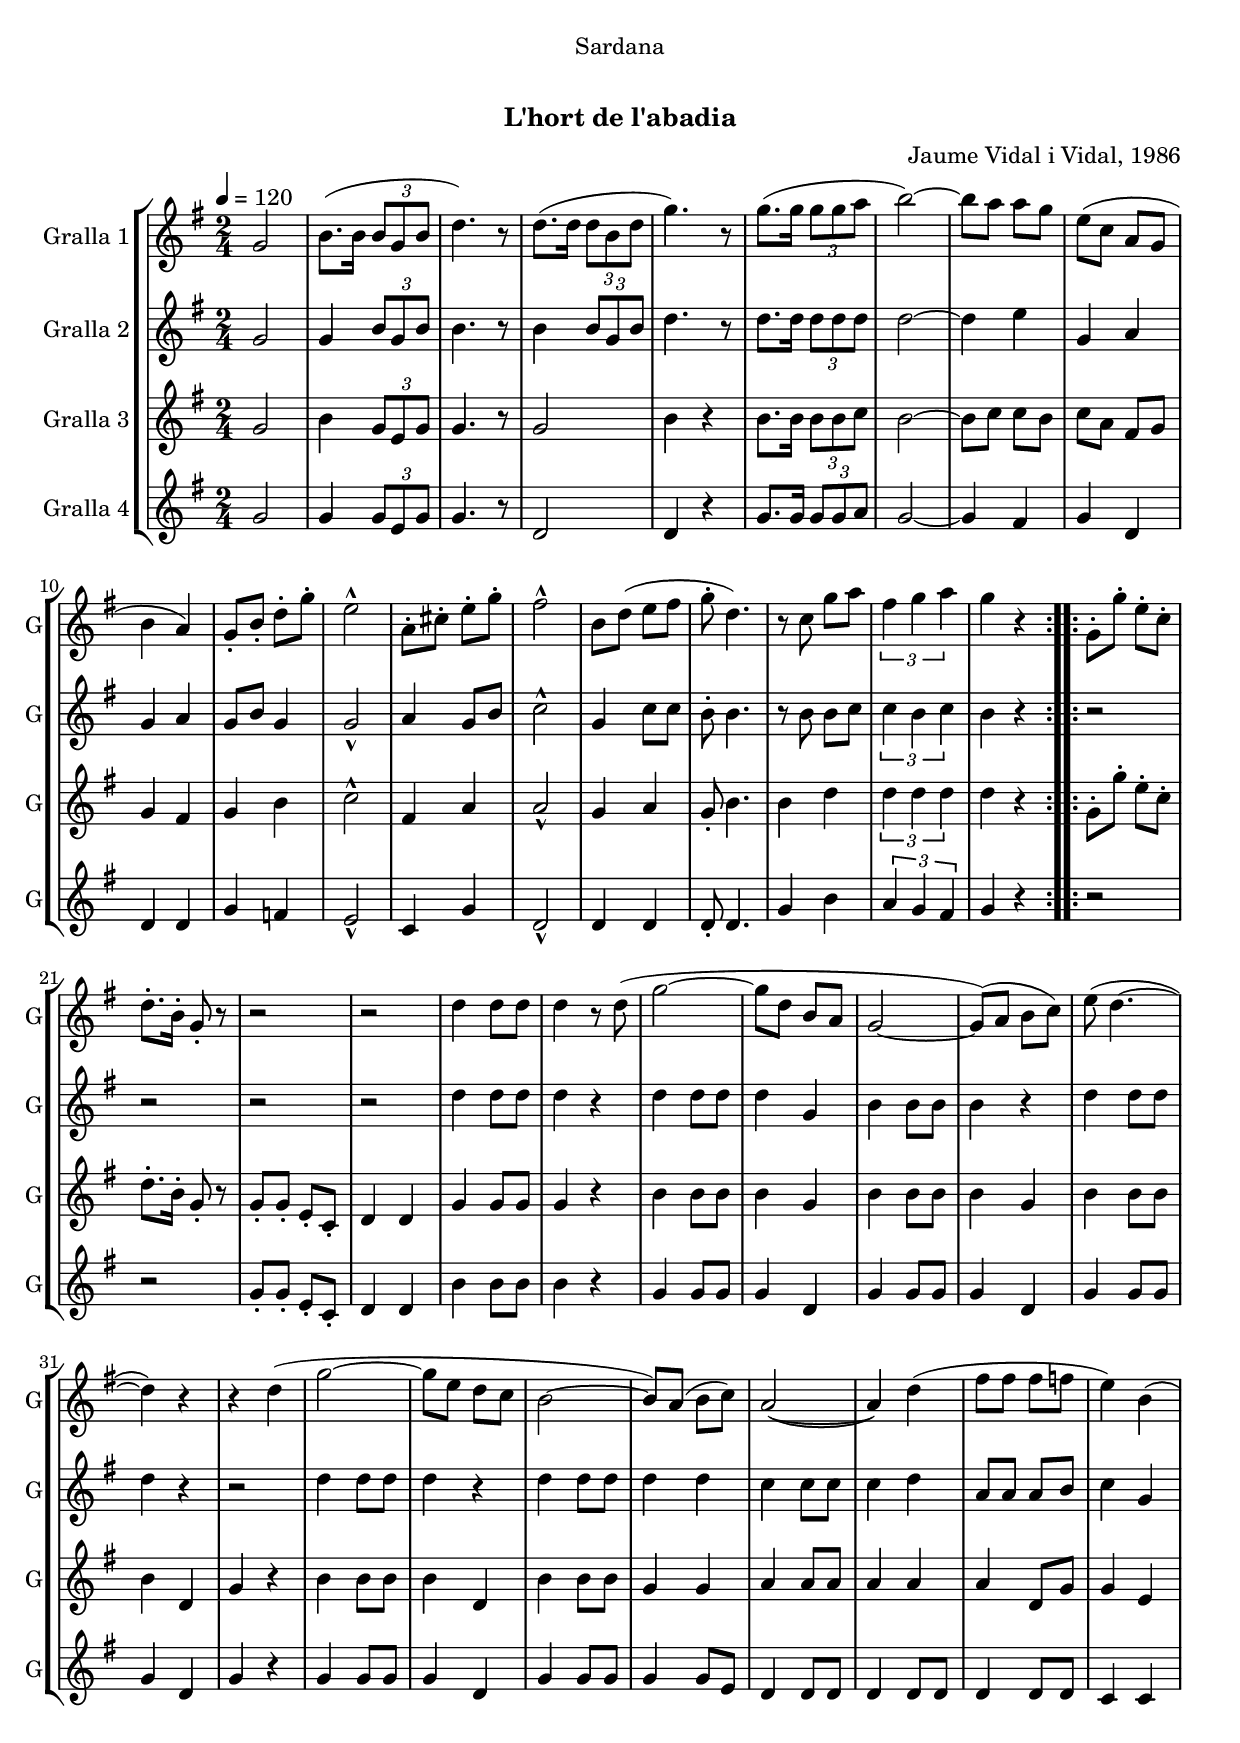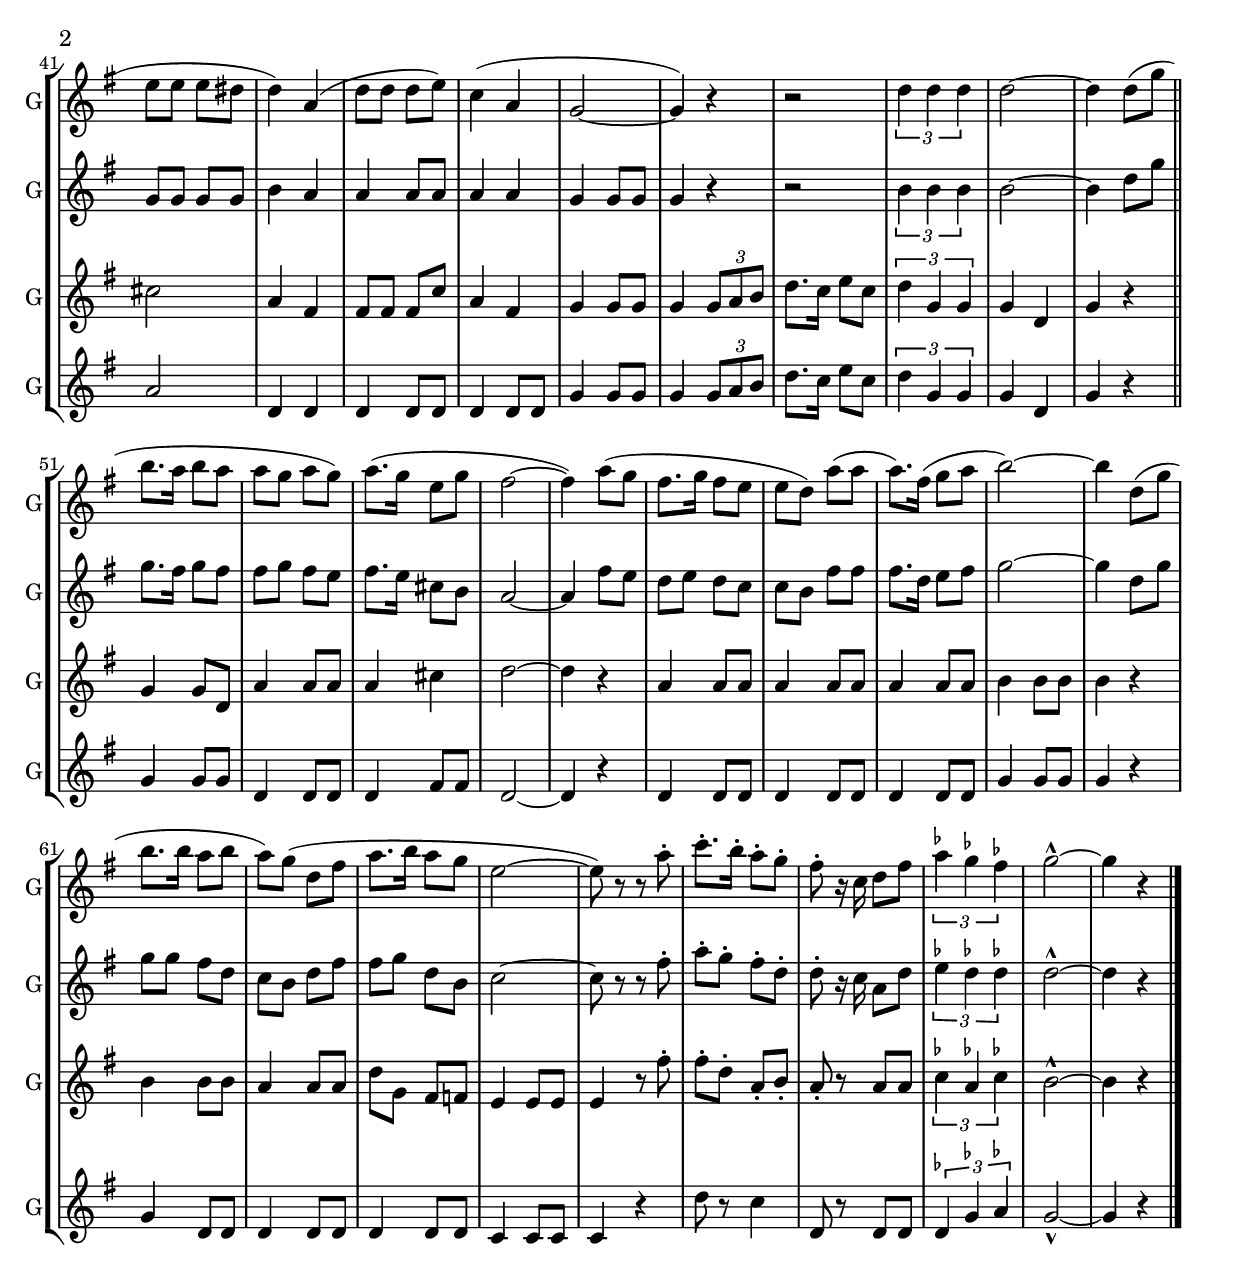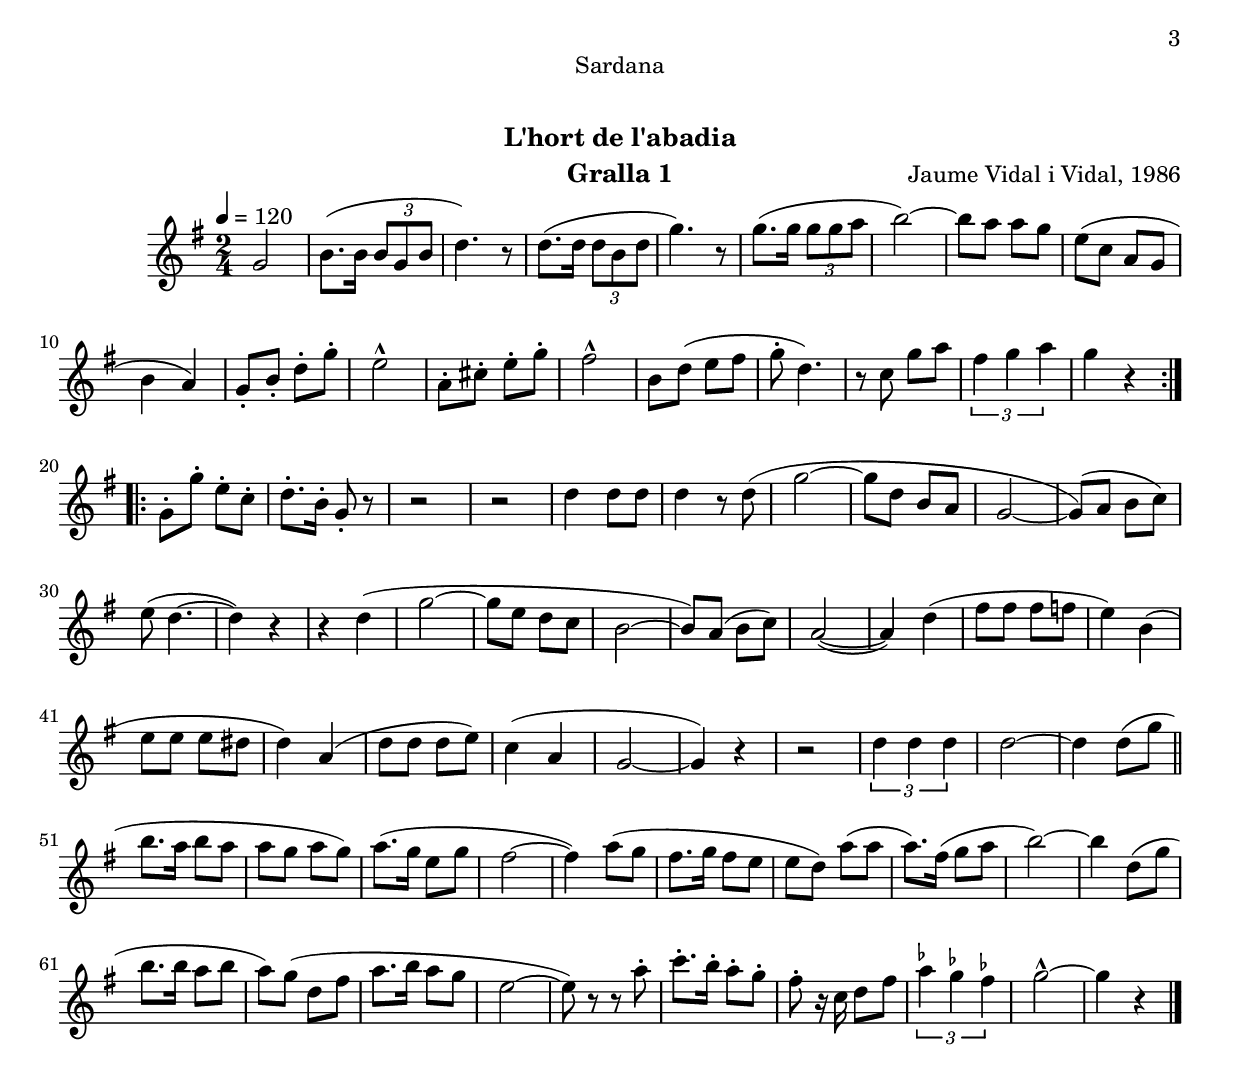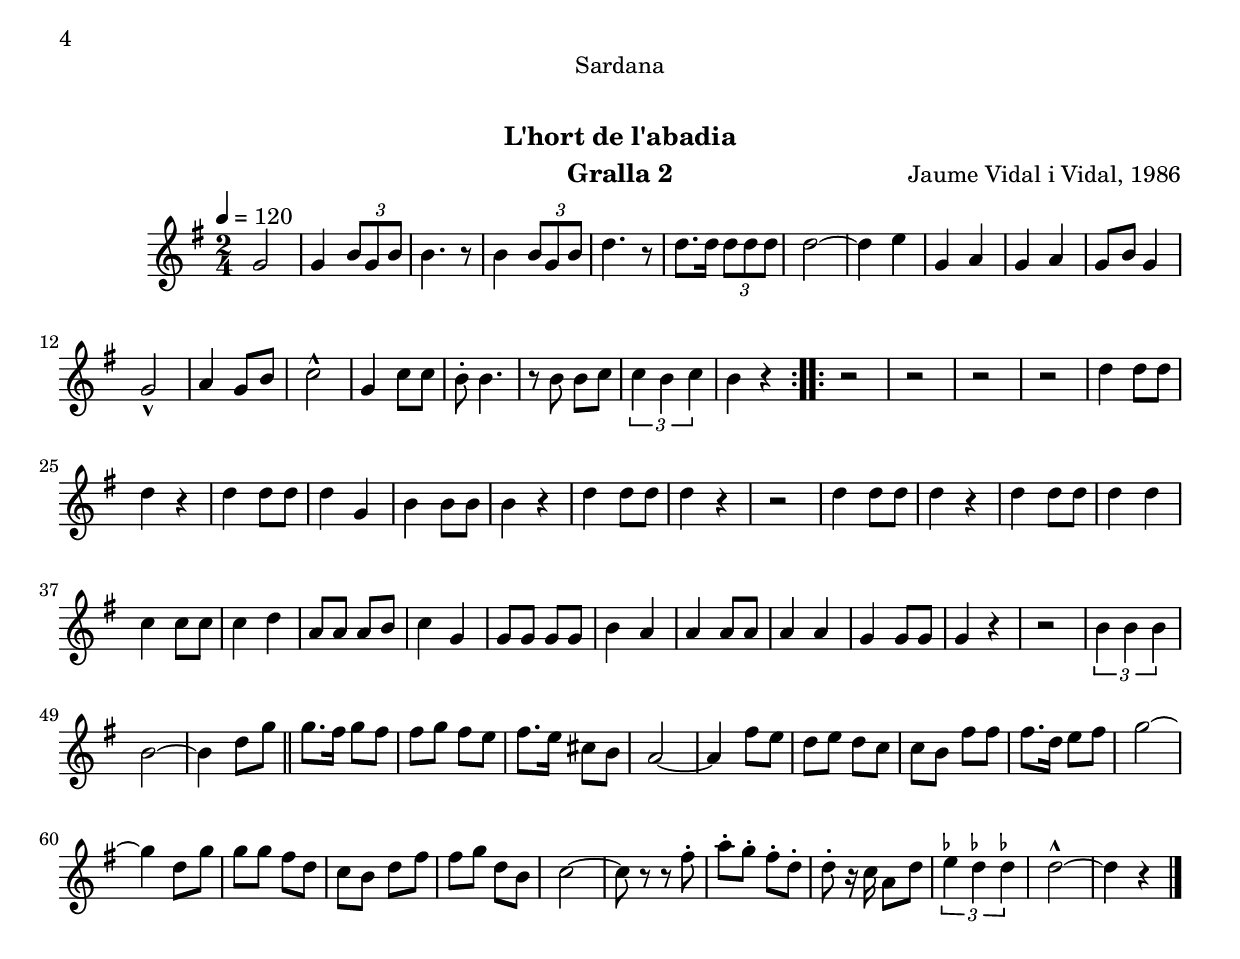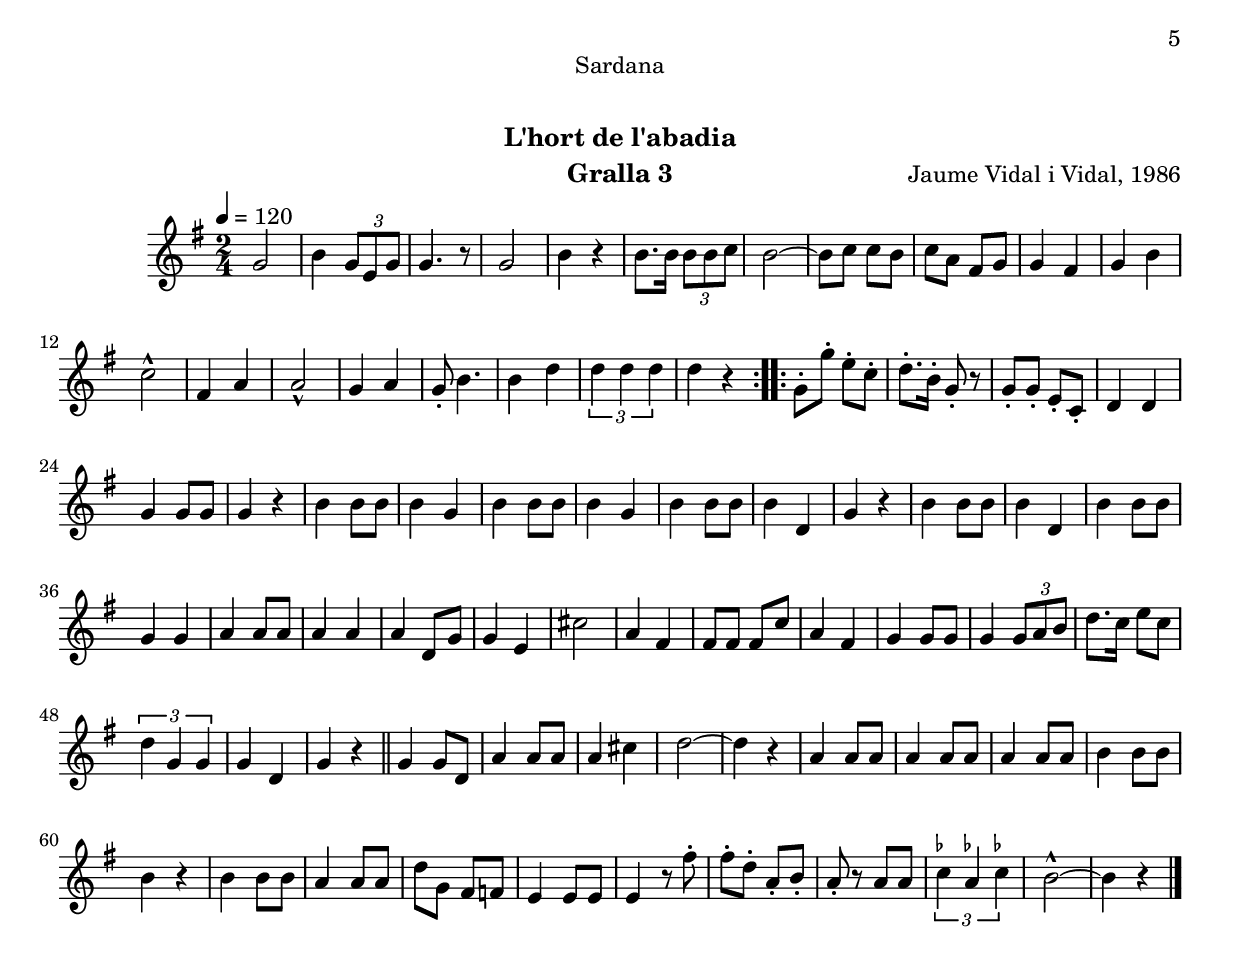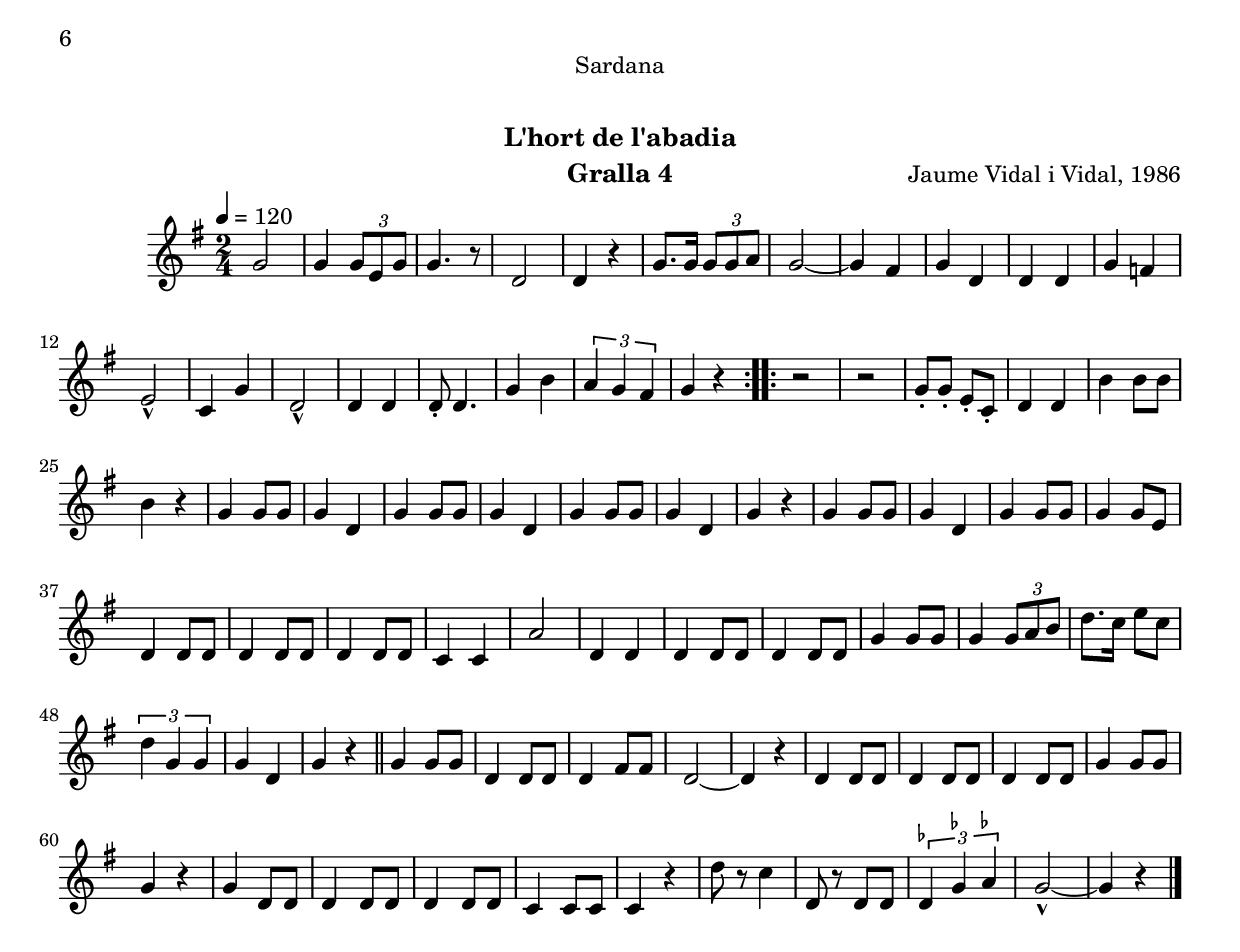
\version "2.22.1"

\header {
  dedication="Sardana"
  title="  "
  subtitle="L'hort de l'abadia"
  subsubtitle=""
  poet=""
  meter=""
  piece=""
  composer="Jaume Vidal i Vidal, 1986"
  arranger=""
  opus=""
  instrument=""
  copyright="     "
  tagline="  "
}

liniaroAa =
\relative g'
{
  \tempo 4=120
  \clef treble
  \key g \major
  \time 2/4
  \repeat volta 2 { g2  |
  b8. ( b16 \times 2/3 { b8 g b }  |
  d4. ) r8  |
  d8. ( d16 \times 2/3 { d8 b d }  |
  %05
  g4. ) r8  |
  g8. ( g16 \times 2/3 { g8 g a }  |
  b2 ~ )  |
  b8 a a g  |
  e8 ( c a g  |
  %10
  b4 a )  |
  g8-. b-. d-. g-.  |
  e2-^  |
  a,8-. cis-. e-. g-.  |
  fis2-^  |
  %15
  b,8 d ( e fis  |
  g8-. d4. )  |
  r8 c g' a  |
  \times 2/3 { fis4 g a }  |
  g4 r  | }
  %20
  \repeat volta 2 { g,8-. g'-. e-. c-.  |
  d8.-. b16-. g8-. r  |
  r2  |
  r2  |
  d'4 d8 d  |
  %25
  d4 r8 d (  |
  g2 ~  |
  g8 d b a  |
  g2 ~  |
  g8 ) ( a b c )  |
  %30
  e8 ( d4. ~  |
  d4 ) r  |
  r4 d (  |
  g2 ~  |
  g8 e d c  |
  %35
  b2 ~  |
  b8 ) a ( b c )  |
  a2 ~ (  |
  a4 ) d (  |
  fis8 fis fis f  |
  %40
  e4 ) b (  |
  e8 e e dis  |
  d4 ) a (  |
  d8 d d e )  |
  c4 ( a  |
  %45
  g2 ~  |
  g4 ) r  |
  r2  |
  \times 2/3 { d'4 d d }  |
  d2 ~  |
  %50
  d4 d8 ( g  \bar "||"
  b8. a16 b8 a  |
  a8 g a g )  |
  a8. ( g16 e8 g  |
  fis2 ~  |
  %55
  fis4 ) a8 ( g  |
  fis8. g16 fis8 e  |
  e8 d ) a' ( a  |
  a8. ) fis16 ( g8 a  |
  b2 ~ )  |
  %60
  b4 d,8 ( g  |
  b8. b16 a8 b  |
  a8 ) g ( d fis  |
  a8. b16 a8 g  |
  e2 ~  |
  %65
  e8 ) r r a-.  |
  c8.-. b16-. a8-. g-.  |
  fis8-. r16 c d8 fis  |
  \times 2/3 { a4^\markup{\teeny \flat} g^\markup{\teeny \flat} fis^\markup{\teeny \flat} }  |
  g2-^ ~  |
  %70
  g4 r  \bar "|."
  }
}

liniaroAb =
\relative g'
{
  \tempo 4=120
  \clef treble
  \key g \major
  \time 2/4
  \repeat volta 2 { g2  |
  g4 \times 2/3 { b8 g b }  |
  b4. r8  |
  b4 \times 2/3 { b8 g b }  |
  %05
  d4. r8  |
  d8. d16 \times 2/3 { d8 d d }  |
  d2 ~  |
  d4 e  |
  g,4 a  |
  %10
  g4 a  |
  g8 b g4  |
  g2-^  |
  a4 g8 b  |
  c2-^  |
  %15
  g4 c8 c  |
  b8-. b4.  |
  r8 b b c  |
  \times 2/3 { c4 b c }  |
  b4 r  | }
  %20
  \repeat volta 2 { r2  |
  r2  |
  r2  |
  r2  |
  d4 d8 d  |
  %25
  d4 r  |
  d4 d8 d  |
  d4 g,  |
  b4 b8 b  |
  b4 r  |
  %30
  d4 d8 d  |
  d4 r  |
  r2  |
  d4 d8 d  |
  d4 r  |
  %35
  d4 d8 d  |
  d4 d  |
  c4 c8 c  |
  c4 d  |
  a8 a a b  |
  %40
  c4 g  |
  g8 g g g  |
  b4 a  |
  a4 a8 a  |
  a4 a  |
  %45
  g4 g8 g  |
  g4 r  |
  r2  |
  \times 2/3 { b4 b b }  |
  b2 ~  |
  %50
  b4 d8 g  \bar "||"
  g8. fis16 g8 fis  |
  fis8 g fis e  |
  fis8. e16 cis8 b  |
  a2 ~  |
  %55
  a4 fis'8 e  |
  d8 e d c  |
  c8 b fis' fis  |
  fis8. d16 e8 fis  |
  g2 ~  |
  %60
  g4 d8 g  |
  g8 g fis d  |
  c8 b d fis  |
  fis8 g d b  |
  c2 ~  |
  %65
  c8 r r fis-.  |
  a8-. g-. fis-. d-.  |
  d8-. r16 c a8 d  |
  \times 2/3 { e4^\markup{\teeny \flat} d^\markup{\teeny \flat} d^\markup{\teeny \flat} }  |
  d2-^ ~  |
  %70
  d4 r  \bar "|."
  }
}

liniaroAc =
\relative g'
{
  \tempo 4=120
  \clef treble
  \key g \major
  \time 2/4
  \repeat volta 2 { g2  |
  b4 \times 2/3 { g8 e g }  |
  g4. r8  |
  g2  |
  %05
  b4 r  |
  b8. b16 \times 2/3 { b8 b c }  |
  b2 ~  |
  b8 c c b  |
  c8 a fis g  |
  %10
  g4 fis  |
  g4 b  |
  c2-^  |
  fis,4 a  |
  a2-^  |
  %15
  g4 a  |
  g8-. b4.  |
  b4 d  |
  \times 2/3 { d4 d d }  |
  d4 r  | }
  %20
  \repeat volta 2 { g,8-. g'-. e-. c-.  |
  d8.-. b16-. g8-. r  |
  g8-. g-. e-. c-.  |
  d4 d  |
  g4 g8 g  |
  %25
  g4 r  |
  b4 b8 b  |
  b4 g  |
  b4 b8 b  |
  b4 g  |
  %30
  b4 b8 b  |
  b4 d,  |
  g4 r  |
  b4 b8 b  |
  b4 d,  |
  %35
  b'4 b8 b  |
  g4 g  |
  a4 a8 a  |
  a4 a  |
  a4 d,8 g  |
  %40
  g4 e  |
  cis'2  |
  a4 fis  |
  fis8 fis fis c'  |
  a4 fis  |
  %45
  g4 g8 g  |
  g4 \times 2/3 { g8 a b }  |
  d8. c16 e8 c  |
  \times 2/3 { d4 g, g }  |
  g4 d  |
  %50
  g4 r  \bar "||"
  g4 g8 d  |
  a'4 a8 a  |
  a4 cis  |
  d2 ~  |
  %55
  d4 r  |
  a4 a8 a  |
  a4 a8 a  |
  a4 a8 a  |
  b4 b8 b  |
  %60
  b4 r  |
  b4 b8 b  |
  a4 a8 a  |
  d8 g, fis f  |
  e4 e8 e  |
  %65
  e4 r8 fis'-.  |
  fis8-. d-. a-. b-.  |
  a8-. r a a  |
  \times 2/3 { c4^\markup{\teeny \flat} a^\markup{\teeny \flat} c^\markup{\teeny \flat} }  |
  b2-^ ~  |
  %70
  b4 r  \bar "|."
  }
}

liniaroAd =
\relative g'
{
  \tempo 4=120
  \clef treble
  \key g \major
  \time 2/4
  \repeat volta 2 { g2  |
  g4 \times 2/3 { g8 e g }  |
  g4. r8  |
  d2  |
  %05
  d4 r  |
  g8. g16 \times 2/3 { g8 g a }  |
  g2 ~  |
  g4 fis  |
  g4 d  |
  %10
  d4 d  |
  g4 f  |
  e2-^  |
  c4 g'  |
  d2-^  |
  %15
  d4 d  |
  d8-. d4.  |
  g4 b  |
  \times 2/3 { a4 g fis }  |
  g4 r  | }
  %20
  \repeat volta 2 { r2  |
  r2  |
  g8-. g-. e-. c-.  |
  d4 d  |
  b'4 b8 b  |
  %25
  b4 r  |
  g4 g8 g  |
  g4 d  |
  g4 g8 g  |
  g4 d  |
  %30
  g4 g8 g  |
  g4 d  |
  g4 r  |
  g4 g8 g  |
  g4 d  |
  %35
  g4 g8 g  |
  g4 g8 e  |
  d4 d8 d  |
  d4 d8 d  |
  d4 d8 d  |
  %40
  c4 c  |
  a'2  |
  d,4 d  |
  d4 d8 d  |
  d4 d8 d  |
  %45
  g4 g8 g  |
  g4 \times 2/3 { g8 a b }  |
  d8. c16 e8 c  |
  \times 2/3 { d4 g, g }  |
  g4 d  |
  %50
  g4 r  \bar "||"
  g4 g8 g  |
  d4 d8 d  |
  d4 fis8 fis  |
  d2 ~  |
  %55
  d4 r  |
  d4 d8 d  |
  d4 d8 d  |
  d4 d8 d  |
  g4 g8 g  |
  %60
  g4 r  |
  g4 d8 d  |
  d4 d8 d  |
  d4 d8 d  |
  c4 c8 c  |
  %65
  c4 r  |
  d'8 r c4  |
  d,8 r d d  |
  \times 2/3 { d4^\markup{\teeny \flat} g^\markup{\teeny \flat} a^\markup{\teeny \flat} }  |
  g2-^ ~  |
  %70
  g4 r  \bar "|."
  }
}

\bookpart {
  \score {
    \new StaffGroup {
      \override Score.RehearsalMark #'self-alignment-X = #LEFT
      <<
        \new Staff \with {instrumentName = #"Gralla 1" shortInstrumentName = #"G"} \liniaroAa
        \new Staff \with {instrumentName = #"Gralla 2" shortInstrumentName = #"G"} \liniaroAb
        \new Staff \with {instrumentName = #"Gralla 3" shortInstrumentName = #"G"} \liniaroAc
        \new Staff \with {instrumentName = #"Gralla 4" shortInstrumentName = #"G"} \liniaroAd
      >>
    }
    \layout {}
  }
  \score { \unfoldRepeats
    \new StaffGroup {
      \override Score.RehearsalMark #'self-alignment-X = #LEFT
      <<
        \new Staff \with {instrumentName = #"Gralla 1" shortInstrumentName = #"G"} \liniaroAa
        \new Staff \with {instrumentName = #"Gralla 2" shortInstrumentName = #"G"} \liniaroAb
        \new Staff \with {instrumentName = #"Gralla 3" shortInstrumentName = #"G"} \liniaroAc
        \new Staff \with {instrumentName = #"Gralla 4" shortInstrumentName = #"G"} \liniaroAd
      >>
    }
    \midi {
      \set Staff.midiInstrument = "oboe"
      \set DrumStaff.midiInstrument = "drums"
    }
  }
}

\bookpart {
  \header {instrument="Gralla 1"}
  \score {
    \new StaffGroup {
      \override Score.RehearsalMark #'self-alignment-X = #LEFT
      <<
        \new Staff \liniaroAa
      >>
    }
    \layout {}
  }
  \score { \unfoldRepeats
    \new StaffGroup {
      \override Score.RehearsalMark #'self-alignment-X = #LEFT
      <<
        \new Staff \liniaroAa
      >>
    }
    \midi {
      \set Staff.midiInstrument = "oboe"
      \set DrumStaff.midiInstrument = "drums"
    }
  }
}

\bookpart {
  \header {instrument="Gralla 2"}
  \score {
    \new StaffGroup {
      \override Score.RehearsalMark #'self-alignment-X = #LEFT
      <<
        \new Staff \liniaroAb
      >>
    }
    \layout {}
  }
  \score { \unfoldRepeats
    \new StaffGroup {
      \override Score.RehearsalMark #'self-alignment-X = #LEFT
      <<
        \new Staff \liniaroAb
      >>
    }
    \midi {
      \set Staff.midiInstrument = "oboe"
      \set DrumStaff.midiInstrument = "drums"
    }
  }
}

\bookpart {
  \header {instrument="Gralla 3"}
  \score {
    \new StaffGroup {
      \override Score.RehearsalMark #'self-alignment-X = #LEFT
      <<
        \new Staff \liniaroAc
      >>
    }
    \layout {}
  }
  \score { \unfoldRepeats
    \new StaffGroup {
      \override Score.RehearsalMark #'self-alignment-X = #LEFT
      <<
        \new Staff \liniaroAc
      >>
    }
    \midi {
      \set Staff.midiInstrument = "oboe"
      \set DrumStaff.midiInstrument = "drums"
    }
  }
}

\bookpart {
  \header {instrument="Gralla 4"}
  \score {
    \new StaffGroup {
      \override Score.RehearsalMark #'self-alignment-X = #LEFT
      <<
        \new Staff \liniaroAd
      >>
    }
    \layout {}
  }
  \score { \unfoldRepeats
    \new StaffGroup {
      \override Score.RehearsalMark #'self-alignment-X = #LEFT
      <<
        \new Staff \liniaroAd
      >>
    }
    \midi {
      \set Staff.midiInstrument = "oboe"
      \set DrumStaff.midiInstrument = "drums"
    }
  }
}

